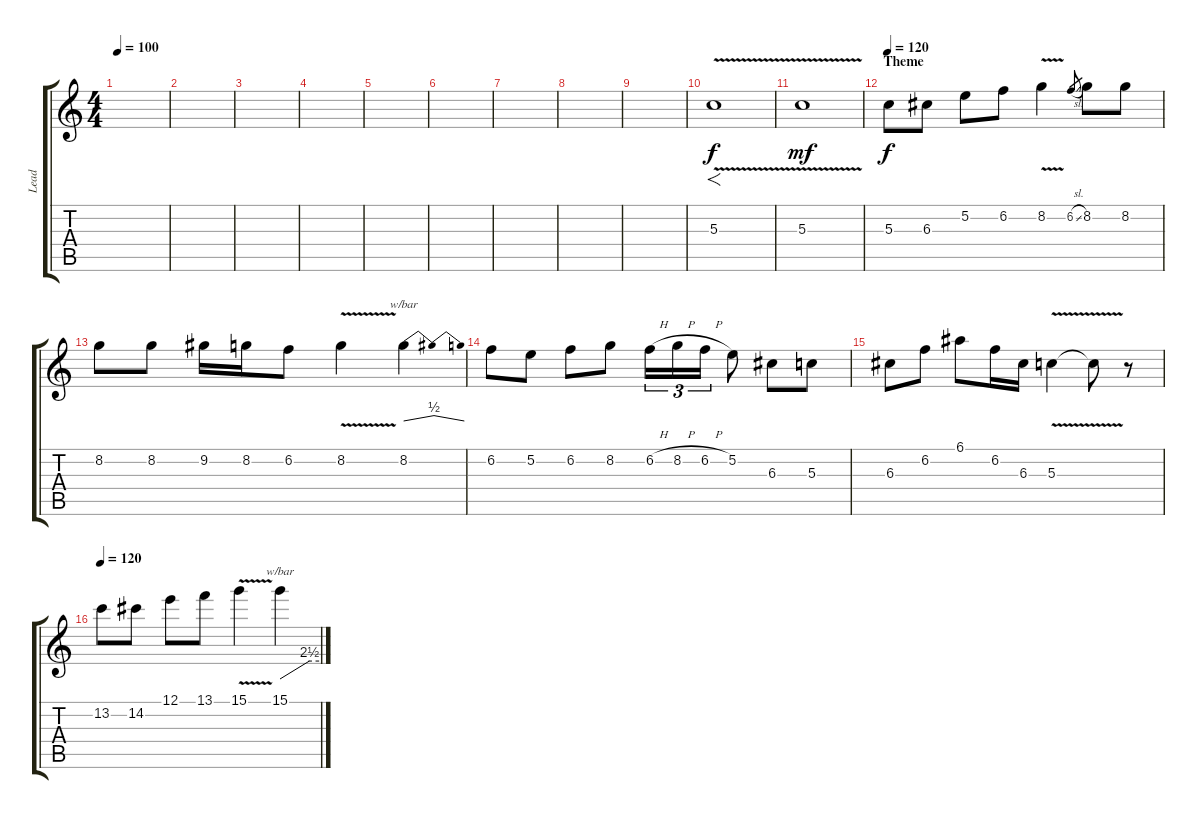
\track ("Lead" "Lead") {instrument overdrivenguitar}
\staff {score tabs}
\tuning (E4 B3 G3 D3 A2 E2) {hide}
\ts (4 4)
\tempo 100
\clef g2
\ks c
|
|
|
|
|
|
|
|
|
5.3{v}.1{f instrument guitarharmonics} |
5.3{v}.1{dy mf} |
\section ("" "Theme")
\tempo 120
5.3.8{dy f instrument overdrivenguitar} 6.3.8 5.2.8 6.2.8 8.2{v}.4 6.2{sl}.8{gr} 8.2.8 8.2.8 |
8.2.8 8.2.8 9.2.16 8.2.16 6.2.8 8.2{v}.4 8.2.4{tbe (dip default 0 0 30 2 60 0)} |
6.2.8 5.2.8 6.2.8 8.2.8 6.2{h}.16{tu (3 2)} 8.2{h}.16{tu (3 2)} 6.2{h}.16{tu (3 2)} 5.2.8 6.3.8 5.3.8 |
6.3.8 6.2.8 6.1.8 6.2.16 6.3.16 5.3{v}.4 5.3{t}.8 r.8 |
\tempo 120
13.2.8 14.2.8 12.1.8 13.1.8 15.1{v}.4 15.1.4{tbe (custom default 0 0 45 10 60 10)}
